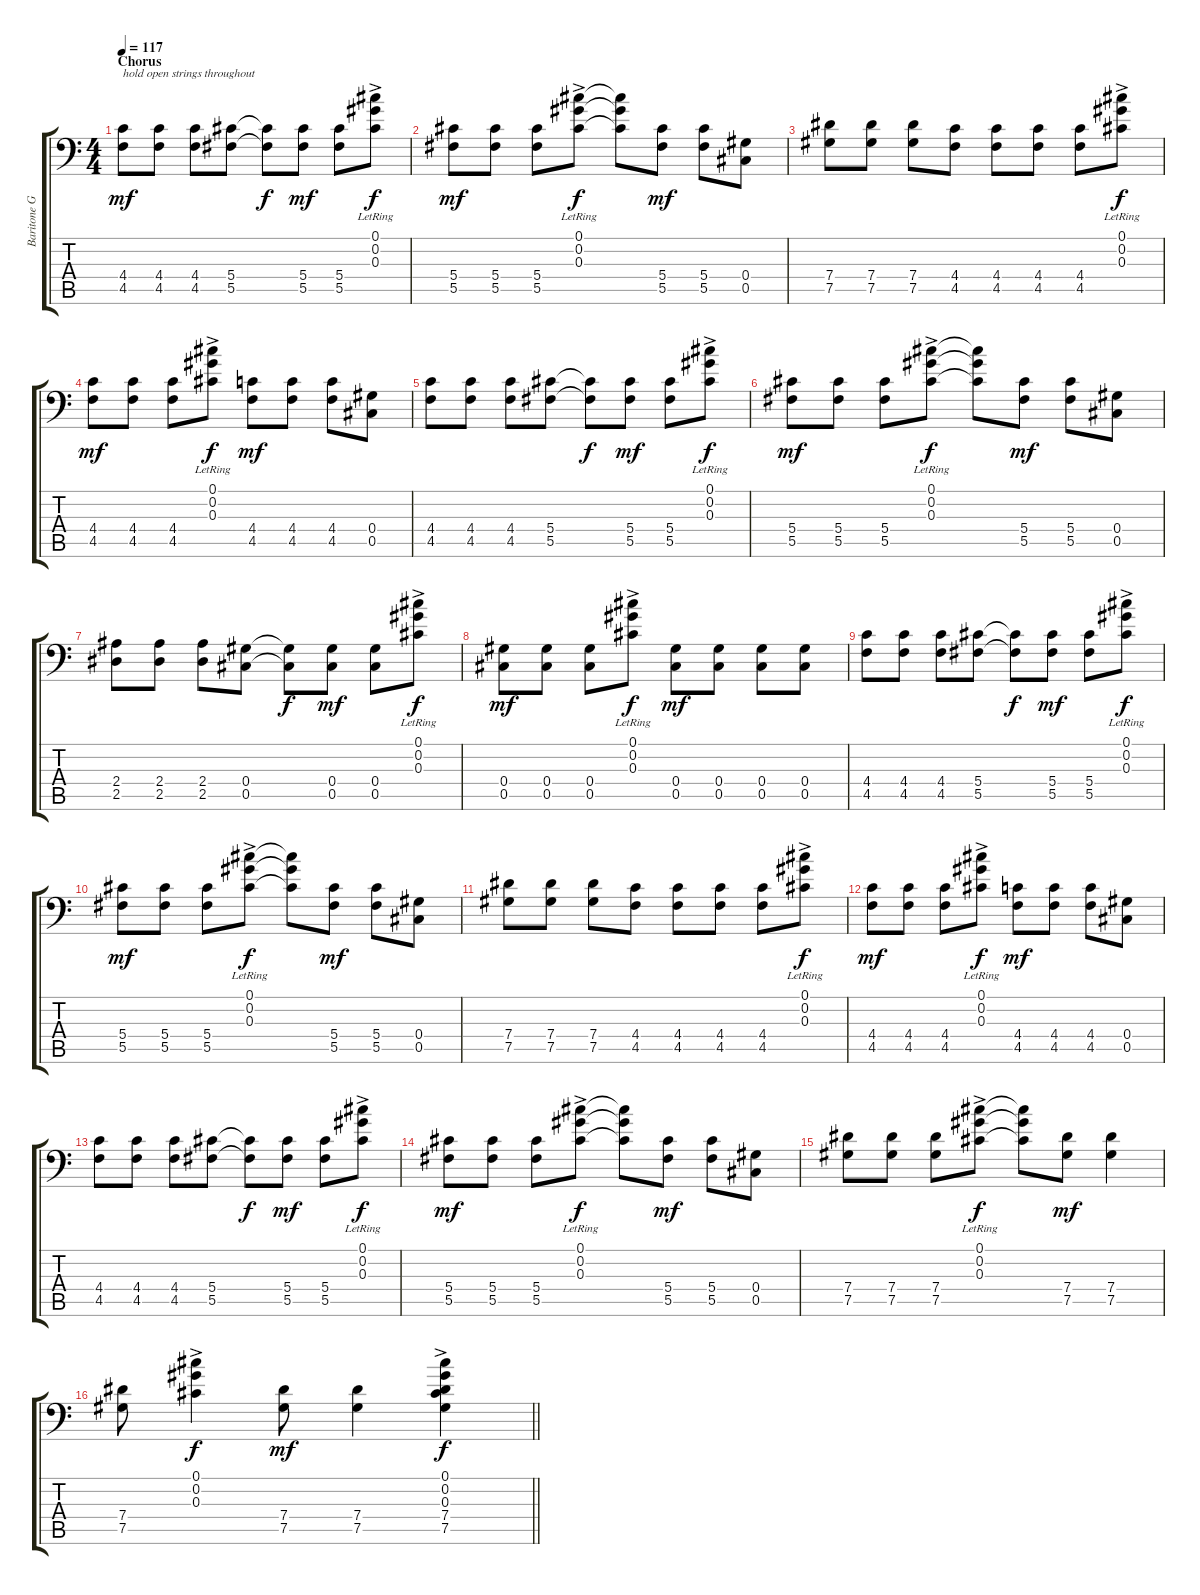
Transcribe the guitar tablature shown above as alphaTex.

\track ("Baritone Gtr. 3" "Baritone G") {instrument electricguitarclean}
\staff {score tabs}
\tuning (Db4 Ab3 Db3 Ab2 Db2 Ab1) {hide}
\ts (4 4)
\section ("" "Chorus")
\tempo 117
\clef f4
\ks c
(4.4 4.5).8{txt "hold open strings throughout" dy mf} (4.4 4.5).8 (4.4 4.5).8 (5.4 5.5).8 (5.4{t} 5.5{t}).8{dy f} (5.4 5.5).8{dy mf} (5.4 5.5).8 (0.1{ac lr} 0.2{ac lr} 0.3{ac lr}).8{dy f} |
(5.4 5.5).8{dy mf} (5.4 5.5).8 (5.4 5.5).8 (0.1{ac lr} 0.2{ac lr} 0.3{ac lr}).8{dy f} (0.1{t} 0.2{t} 0.3{t}).8 (5.4 5.5).8{dy mf} (5.4 5.5).8 (0.4 0.5).8 |
(7.4 7.5).8 (7.4 7.5).8 (7.4 7.5).8 (4.4 4.5).8 (4.4 4.5).8 (4.4 4.5).8 (4.4 4.5).8 (0.1{ac lr} 0.2{ac lr} 0.3{ac lr}).8{dy f} |
(4.4 4.5).8{dy mf} (4.4 4.5).8 (4.4 4.5).8 (0.1{ac lr} 0.2{ac lr} 0.3{ac lr}).8{dy f} (4.4 4.5).8{dy mf} (4.4 4.5).8 (4.4 4.5).8 (0.4 0.5).8 |
(4.4 4.5).8 (4.4 4.5).8 (4.4 4.5).8 (5.4 5.5).8 (5.4{t} 5.5{t}).8{dy f} (5.4 5.5).8{dy mf} (5.4 5.5).8 (0.1{ac lr} 0.2{ac lr} 0.3{ac lr}).8{dy f} |
(5.4 5.5).8{dy mf} (5.4 5.5).8 (5.4 5.5).8 (0.1{ac lr} 0.2{ac lr} 0.3{ac lr}).8{dy f} (0.1{t} 0.2{t} 0.3{t}).8 (5.4 5.5).8{dy mf} (5.4 5.5).8 (0.4 0.5).8 |
(2.4 2.5).8 (2.4 2.5).8 (2.4 2.5).8 (0.4 0.5).8 (0.4{t} 0.5{t}).8{dy f} (0.4 0.5).8{dy mf} (0.4 0.5).8 (0.1{ac lr} 0.2{ac lr} 0.3{ac lr}).8{dy f} |
(0.4 0.5).8{dy mf} (0.4 0.5).8 (0.4 0.5).8 (0.1{ac lr} 0.2{ac lr} 0.3{ac lr}).8{dy f} (0.4 0.5).8{dy mf} (0.4 0.5).8 (0.4 0.5).8 (0.4 0.5).8 |
(4.4 4.5).8 (4.4 4.5).8 (4.4 4.5).8 (5.4 5.5).8 (5.4{t} 5.5{t}).8{dy f} (5.4 5.5).8{dy mf} (5.4 5.5).8 (0.1{ac lr} 0.2{ac lr} 0.3{ac lr}).8{dy f} |
(5.4 5.5).8{dy mf} (5.4 5.5).8 (5.4 5.5).8 (0.1{ac lr} 0.2{ac lr} 0.3{ac lr}).8{dy f} (0.1{t} 0.2{t} 0.3{t}).8 (5.4 5.5).8{dy mf} (5.4 5.5).8 (0.4 0.5).8 |
(7.4 7.5).8 (7.4 7.5).8 (7.4 7.5).8 (4.4 4.5).8 (4.4 4.5).8 (4.4 4.5).8 (4.4 4.5).8 (0.1{ac lr} 0.2{ac lr} 0.3{ac lr}).8{dy f} |
(4.4 4.5).8{dy mf} (4.4 4.5).8 (4.4 4.5).8 (0.1{ac lr} 0.2{ac lr} 0.3{ac lr}).8{dy f} (4.4 4.5).8{dy mf} (4.4 4.5).8 (4.4 4.5).8 (0.4 0.5).8 |
(4.4 4.5).8 (4.4 4.5).8 (4.4 4.5).8 (5.4 5.5).8 (5.4{t} 5.5{t}).8{dy f} (5.4 5.5).8{dy mf} (5.4 5.5).8 (0.1{ac lr} 0.2{ac lr} 0.3{ac lr}).8{dy f} |
(5.4 5.5).8{dy mf} (5.4 5.5).8 (5.4 5.5).8 (0.1{ac lr} 0.2{ac lr} 0.3{ac lr}).8{dy f} (0.1{t} 0.2{t} 0.3{t}).8 (5.4 5.5).8{dy mf} (5.4 5.5).8 (0.4 0.5).8 |
(7.4 7.5).8 (7.4 7.5).8 (7.4 7.5).8 (0.1{ac lr} 0.2{ac lr} 0.3{ac lr}).8{dy f} (0.1{t} 0.2{t} 0.3{t}).8 (7.4 7.5).8{dy mf} (7.4 7.5).4 |
\barLineRight lightlight
(7.4 7.5).8 (0.1{ac} 0.2{ac} 0.3{ac}).4{dy f} (7.4 7.5).8{dy mf} (7.4 7.5).4 (0.1{ac} 0.2{ac} 0.3{ac} 7.4{ac} 7.5{ac}).4{dy f}
